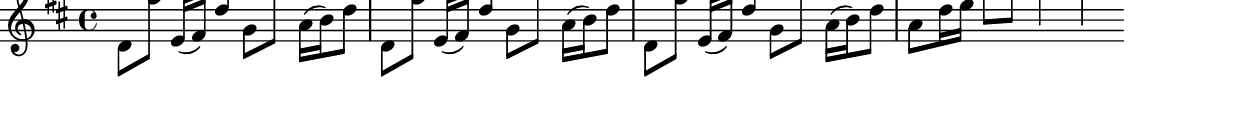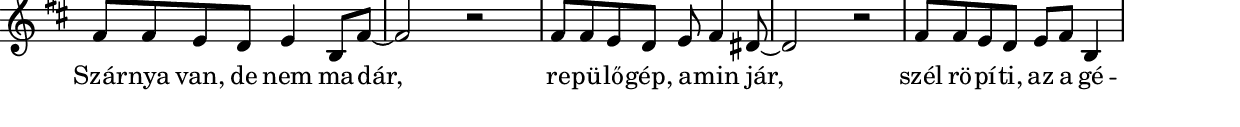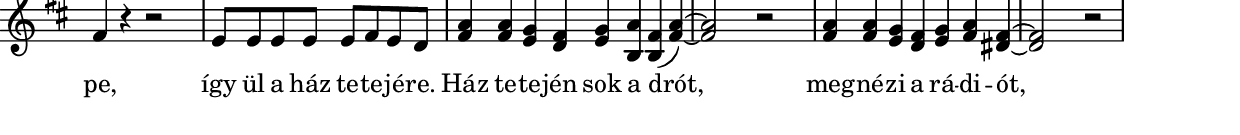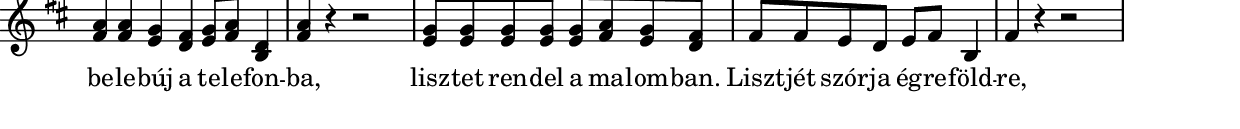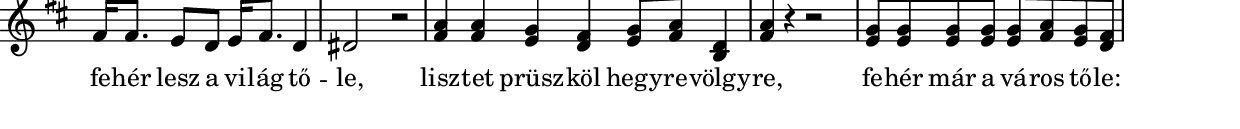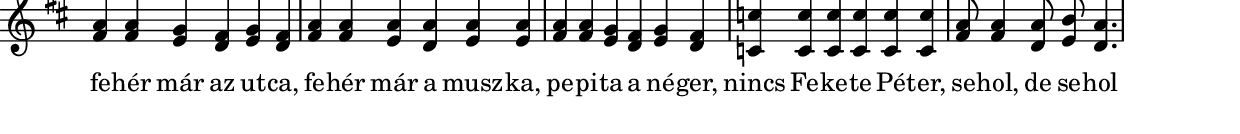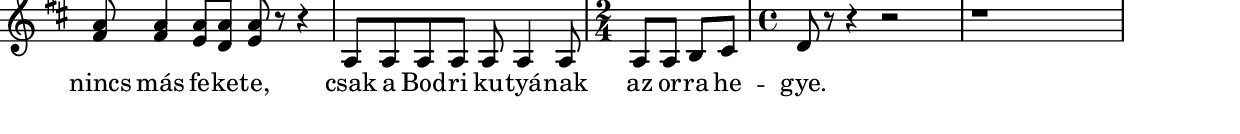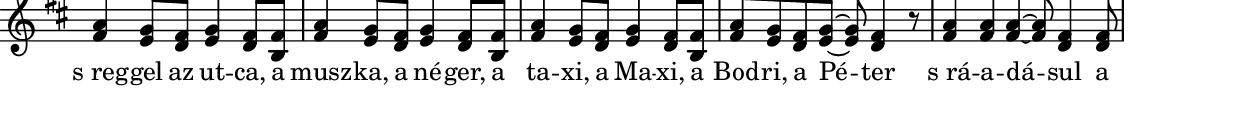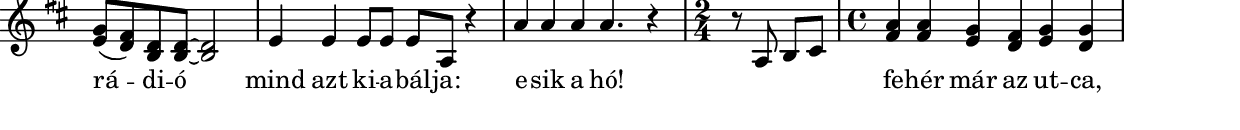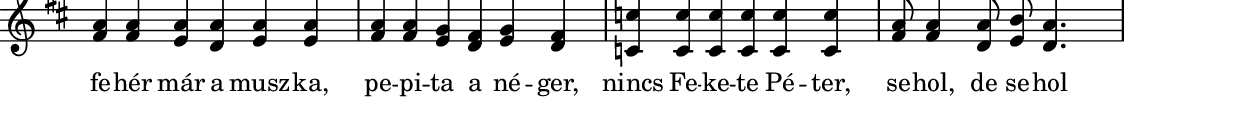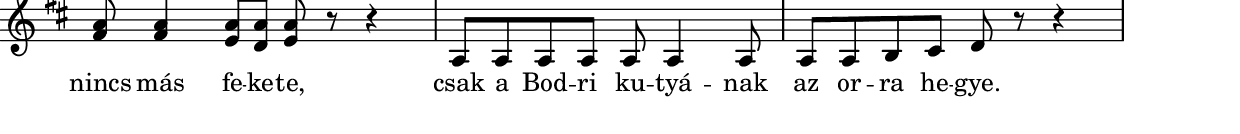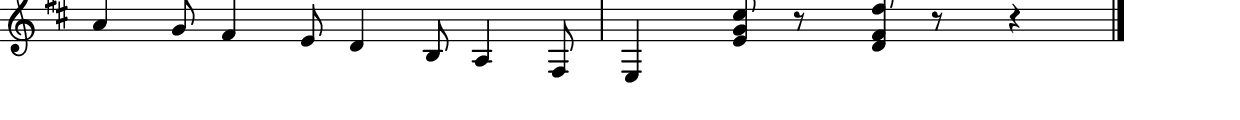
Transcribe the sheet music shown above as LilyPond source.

% MusicXML to Lilypond converter by Kovi

szovegAAA = \lyricmode {   \skip 4  \skip 4  \skip 4  \skip 4  \skip 4  \skip 4  \skip 4  \skip 4  \skip 4  \skip 4  \skip 4  \skip 4  \skip 4  \skip 4  \skip 4  \skip 4  \skip 4  \skip 4  \skip 4  \skip 4  \skip 4  \skip 4  \skip 4  \skip 4  \skip 4  \skip 4  \skip 4  \skip 4  \skip 4  \skip 4 "Szár" -- "nya" "van," "de" "nem" "ma" -- "dár," "re" -- "pü" -- "lő" -- "gép," "a" -- "min" "jár," "szél" "rö" -- "pí" -- "ti," "az" "a" "gé" -- "pe," "így" "ül" "a" "ház" "te" -- "te" -- "jé" -- "re." "Ház" "te" -- "te" -- "jén" "sok" "a" "drót," "meg" -- "né" -- "zi" "a" "rá" -- "di" -- "ót," "be" -- "le" -- "búj" "a" "te" -- "le" -- "fon" -- "ba," "lisz" -- "tet" "ren" -- "del" "a" "ma" -- "lom" -- "ban." "Liszt" -- "jét" "szór" -- "ja" "ég" -- "re" -- "föld" -- "re," "fe" -- "hér" "lesz" "a" "vi" -- "lág" "tő" -- "le," "lisz" -- "tet" "prüsz" -- "köl" "hegy" -- "re" -- "völgy" -- "re," "fe" -- "hér" "már" "a" "vá" -- "ros" "tő" -- "le:" "fe" -- "hér" "már" "az" "ut" -- "ca," "fe" -- "hér" "már" "a" "musz" -- "ka," "pe" -- "pi" -- "ta" "a" "né" -- "ger," "nincs" "Fe" -- "ke" -- "te" "Pé" -- "ter," "se" -- "hol," "de" "se" -- "hol" "nincs" "más" "fe" -- "ke" -- "te," "csak" "a" "Bod" -- "ri" "ku" -- "tyá" -- "nak" "az" "or" -- "ra" "he" -- "gye." "s reg" -- "gel" "az" "ut" -- "ca," "a" "musz" -- "ka," "a" "né" -- "ger," "a" "ta" -- "xi," "a" "Ma" -- "xi," "a" "Bod" -- "ri," "a" "Pé" -- "ter" "s rá" -- "a" -- "dá" -- "sul" "a" "rá" -- "di" -- "ó" "mind" "azt" "ki" -- "a" -- "bál" -- "ja:" "e" -- "sik" "a" "hó!"  \skip 4  \skip 4  \skip 4 "fe" -- "hér" "már" "az" "ut" -- "ca," "fe" -- "hér" "már" "a" "musz" -- "ka," "pe" -- "pi" -- "ta" "a" "né" -- "ger," "nincs" "Fe" -- "ke" -- "te" "Pé" -- "ter," "se" -- "hol," "de" "se" -- "hol" "nincs" "más" "fe" -- "ke" -- "te," "csak" "a" "Bod" -- "ri" "ku" -- "tyá" -- "nak" "az" "or" -- "ra" "he" -- "gye."  \skip 4  \skip 4  \skip 4  \skip 4  \skip 4  \skip 4  \skip 4  \skip 4  \skip 4  \skip 4  }

% Analyzing...
% 1 parts
% 1 Staff
% forceBassClefActive = 
melody = {
% 481 notes in the part
% 1 voices

\new Staff
\new Voice {
% 481 notes
% 56 mesaures

% Measure 1
\clef "treble"
\key d \major
\bar "|:" \time 4/4 
d'8 <fis'' d''' >8 e'16 (fis'16 )d''8 g'8 <g'' b'' >8 a'16 (b'16 )d''8 
% Measure 2
d'8 <fis'' d''' >8 e'16 (fis'16 )d''8 g'8 <g'' b'' >8 a'16 (b'16 )d''8 
% Measure 3
d'8 <fis'' d''' >8 e'16 (fis'16 )d''8 g'8 <g'' b'' >8 a'16 (b'16 )d''8 
% Measure 4
a'8 d''16 (e''16 )a''8 b''8 <a'' cis''' >4 <a'' cis''' >4 \bar ":|" 
% Measure 5
\break
fis'8 fis'8 e'8 d'8 e'4 b8 fis'8~ 
% Measure 6
fis'2 r2 
% Measure 7
fis'8 fis'8 e'8 d'8 e'8 fis'4 dis'8~ 
% Measure 8
dis'2 r2 
% Measure 9
fis'8 fis'8 e'8 d'8 e'8 fis'8 b4 
% Measure 10
\break
fis'4 r4 r2 
% Measure 11
e'8 e'8 e'8 e'8 e'8 fis'8 e'8 d'8 
% Measure 12
<fis' a' >8 <fis' a' >8 <e' g' >8 <d' fis' >8 <e' g' >8 <b a' >8 <b fis' >8 (<fis' a' >8~ )
% Measure 13
<fis' a' >2 r2 
% Measure 14
<fis' a' >8 <fis' a' >8 <e' g' >8 <d' fis' >8 <e' g' >4 <fis' a' >8 <dis' fis' >8~ 
% Measure 15
<dis' fis' >2 r2 
% Measure 16
\break
<fis' a' >8 <fis' a' >8 <e' g' >8 <d' fis' >8 <e' g' >8 <fis' a' >8 <b d' >4 
% Measure 17
<fis' a' >4 r4 r2 
% Measure 18
<e' g' >8 <e' g' >8 <e' g' >8 <e' g' >8 <e' g' >8 <fis' a' >8 <e' g' >8 <d' fis' >8 
% Measure 19
fis'8 fis'8 e'8 d'8 e'8 fis'8 b4 
% Measure 20
fis'4 r4 r2 
% Measure 21
\break
fis'16 fis'8. e'8 d'8 e'16 fis'8. d'4 
% Measure 22
dis'2 r2 
% Measure 23
<fis' a' >8 <fis' a' >8 <e' g' >8 <d' fis' >8 <e' g' >8 <fis' a' >8 <b d' >4 
% Measure 24
<fis' a' >4 r4 r2 
% Measure 25
<e' g' >8 <e' g' >8 <e' g' >8 <e' g' >8 <e' g' >8 <fis' a' >8 <e' g' >8 <d' fis' >8 
% Measure 26
\break
<fis' a' >8 <fis' a' >8 <e' g' >8 <d' fis' >8 <e' g' >4 <d' fis' >4 
% Measure 27
<fis' a' >8 <fis' a' >8 <e' a' >8 <d' a' >8 <e' a' >4 <e' a' >4 
% Measure 28
<fis' a' >8 <fis' a' >8 <e' g' >8 <d' fis' >8 <e' g' >4 <d' fis' >4 
% Measure 29
<c' c'' >8 <c' c'' >8 <c' c'' >8 <c' c'' >8 <c' c'' >4 <c' c'' >4 
% Measure 30
<fis' a' >8 <fis' a' >4 <d' a' >8 <e' b' >8 <d' a' >4. 
% Measure 31
\break
<fis' a' >8 <fis' a' >4 <e' a' >16 <d' a' >16 <e' a' >8 r8 r4 
% Measure 32
a8 a8 a8 a8 a8 a4 a8 
% Measure 33
\time 2/4 
a8 a8 b8 cis'8 
% Measure 34
\time 4/4 
d'8 r8 r4 r2 
% Measure 35
r1 
% Measure 36
\break
r1 
% Measure 37
r1 
% Measure 38
\break
<fis' a' >4 <e' g' >8 <d' fis' >8 <e' g' >4 <d' fis' >8 <b fis' >8 
% Measure 39
<fis' a' >4 <e' g' >8 <d' fis' >8 <e' g' >4 <d' fis' >8 <b fis' >8 
% Measure 40
<fis' a' >4 <e' g' >8 <d' fis' >8 <e' g' >4 <d' fis' >8 <b fis' >8 
% Measure 41
<fis' a' >8 <e' g' >8 <d' fis' >8 <e' g' >8~ <e' g' >8 <d' fis' >4 r8 
% Measure 42
<fis' a' >4 <fis' a' >8 <fis' a' >8~ <fis' a' >8 <d' fis' >4 <d' fis' >8 
% Measure 43
\break
<e' g' >8 (<d' fis' >8 )<b d' >8 <b d' >8~ <b d' >2 
% Measure 44
\times 2/3 { e'4 e'4 e'8 e'8  } e'8 a8 r4 
% Measure 45
a'8 a'8 a'8 a'4. r4 
% Measure 46
\time 2/4 
r8 a8 b8 cis'8 
% Measure 47
\time 4/4 
<fis' a' >8 <fis' a' >8 <e' g' >8 <d' fis' >8 <e' g' >4 <d' g' >4 
% Measure 48
\break
<fis' a' >8 <fis' a' >8 <e' a' >8 <d' a' >8 <e' a' >4 <e' a' >4 
% Measure 49
<fis' a' >8 <fis' a' >8 <e' g' >8 <d' fis' >8 <e' g' >4 <d' fis' >4 
% Measure 50
<c' c'' >8 <c' c'' >8 <c' c'' >8 <c' c'' >8 <c' c'' >4 <c' c'' >4 
% Measure 51
<fis' a' >8 <fis' a' >4 <d' a' >8 <e' b' >8 <d' a' >4. 
% Measure 52
\break
<fis' a' >8 <fis' a' >4 <e' a' >16 <d' a' >16 <e' a' >8 r8 r4 
% Measure 53
a8 a8 a8 a8 a8 a4 a8 
% Measure 54
a8 a8 b8 cis'8 d'8 r8 r4 
% Measure 55
\break
\times 2/3 { a'4 g'8  } \times 2/3 { fis'4 e'8  } \times 2/3 { d'4 b8  } \times 2/3 { a4 fis8  } 
% Measure 56
e4 <e' g' cis'' >8 r8 <d' fis' d'' >8 r8 r4 \bar "|." 
} % voice
\addlyrics { \szovegAAA }

} % melody


harmonies = \chordmode {
% 86 chords
\germanChords
d4 s4 g4 s4 d4 s4 g4 s4 d4 s4 g4 s4 a4 s4 s4 s4 d4 s4 g4 s4 d4 s4 g4 s4 d4 s4 g4 s4 b4 s4 s4 s4 d4 s4 g4 s4 d4 s4 g4 s4 a4 s4 s4 s4 d4 s4 g4 s4 d4 s4 g4 s4 d4 s4 g4 s4 b4 s4 s4 s4 d4 s4 g4 s4 d4 s4 g4 s4 a4 s4 s4 s4 d4 s4 s8 g4 s8 d4 s4 g4 s4 d4 s4 g4 s4 b4 s4 s4 s4 d4 s4 g4 s4 d4 s4 g4 s4 a4 s4 s4 s4 d4 s4 g4 s4 d4 s4 a4 s4 d4 s4 g4 s4 c4 s4 s4 s4 d4 s4 g4 s4 d4 s4 a4 s4 s4 s4 s4 s4 s4 s4 d4 s4 g4 s4 d4 s4 g4 s4 d4 s4 g4 s4 a4 s4 s4 s4 d4 s4 g4 s4 d4 s4 g4 s4 d4 s4 g4 s4 d4 s4 g4 s4 d4 s4 s4 s4 g4 s4 s4 s4 a4 s4 s4 s4 s4 s4 s4 s4 s4 s4 d4 s4 g4 s4 d4 s4 a4 s4 d4 s4 g4 s4 c4 s4 s4 s4 d4 s4 g4 s4 d4 s4 a4 s4 s4 s4 s4 s4 s4 s4 s4 s4 d4 s4 s4 s4 a4 s4 d4
}

\include "../../definitions.ly"
